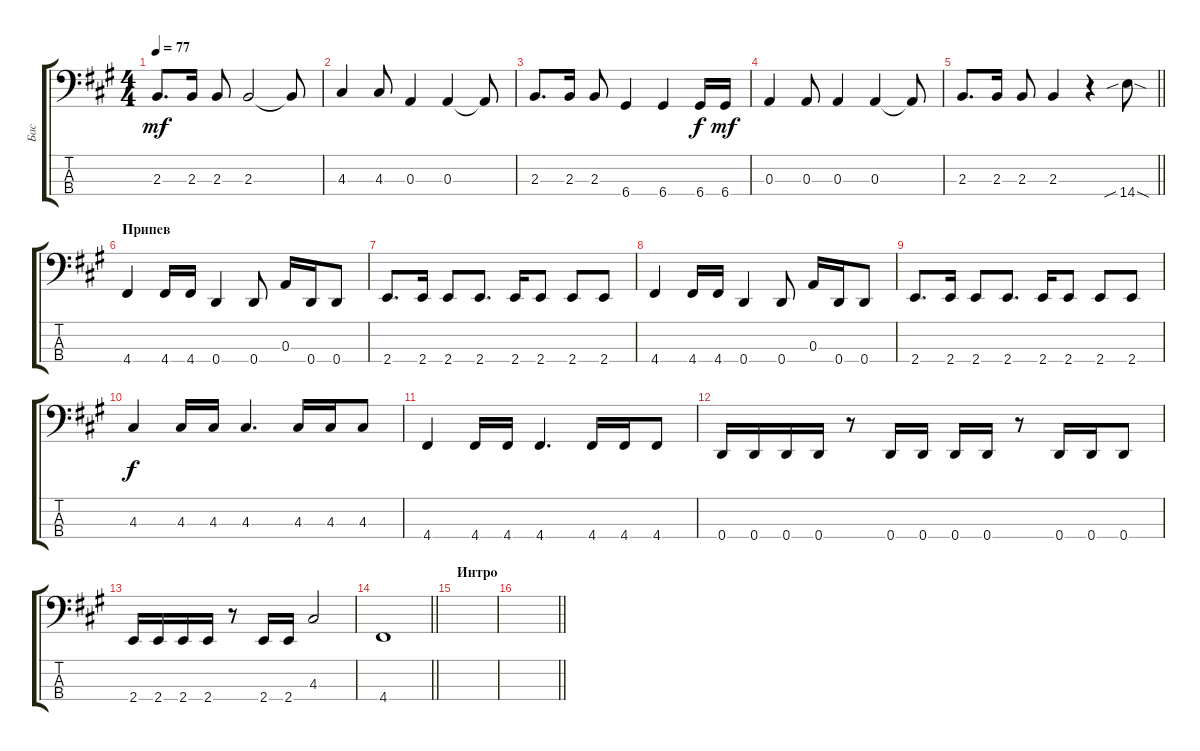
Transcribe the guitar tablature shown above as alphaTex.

\track ("Бас" "Бас") {instrument electricbassfinger}
\staff {score tabs}
\tuning (G2 D2 A1 D1) {hide}
\ts (4 4)
\tempo 77
\clef f4
\ks f#minor
2.3.8{d dy mf} 2.3.16 2.3.8 2.3.2 2.3{t}.8 |
4.3.4 4.3.8 0.3.4 0.3.4 0.3{t}.8 |
2.3.8{d} 2.3.16 2.3.8 6.4.4 6.4.4 6.4.16{dy f} 6.4.16{dy mf} |
0.3.4 0.3.8 0.3.4 0.3.4 0.3{t}.8 |
\barLineRight lightlight
2.3.8{d} 2.3.16 2.3.8 2.3.4 r.4 14.4{sib sod}.8 |
\section ("" "Припев")
4.4.4 4.4.16 4.4.16 0.4.4 0.4.8 0.3.16 0.4.16 0.4.8 |
2.4.8{d} 2.4.16 2.4.8 2.4.8{d} 2.4.16 2.4.8 2.4.8 2.4.8 |
4.4.4 4.4.16 4.4.16 0.4.4 0.4.8 0.3.16 0.4.16 0.4.8 |
2.4.8{d} 2.4.16 2.4.8 2.4.8{d} 2.4.16 2.4.8 2.4.8 2.4.8 |
4.3.4{dy f} 4.3.16 4.3.16 4.3.4{d} 4.3.16 4.3.16 4.3.8 |
4.4.4 4.4.16 4.4.16 4.4.4{d} 4.4.16 4.4.16 4.4.8 |
0.4.16 0.4.16 0.4.16 0.4.16 r.8 0.4.16 0.4.16 0.4.16 0.4.16 r.8 0.4.16 0.4.16 0.4.8 |
2.4.16 2.4.16 2.4.16 2.4.16 r.8 2.4.16 2.4.16 4.3.2 |
\barLineRight lightlight
4.4.1 |
\section ("" "Интро")
|
\barLineRight lightlight
